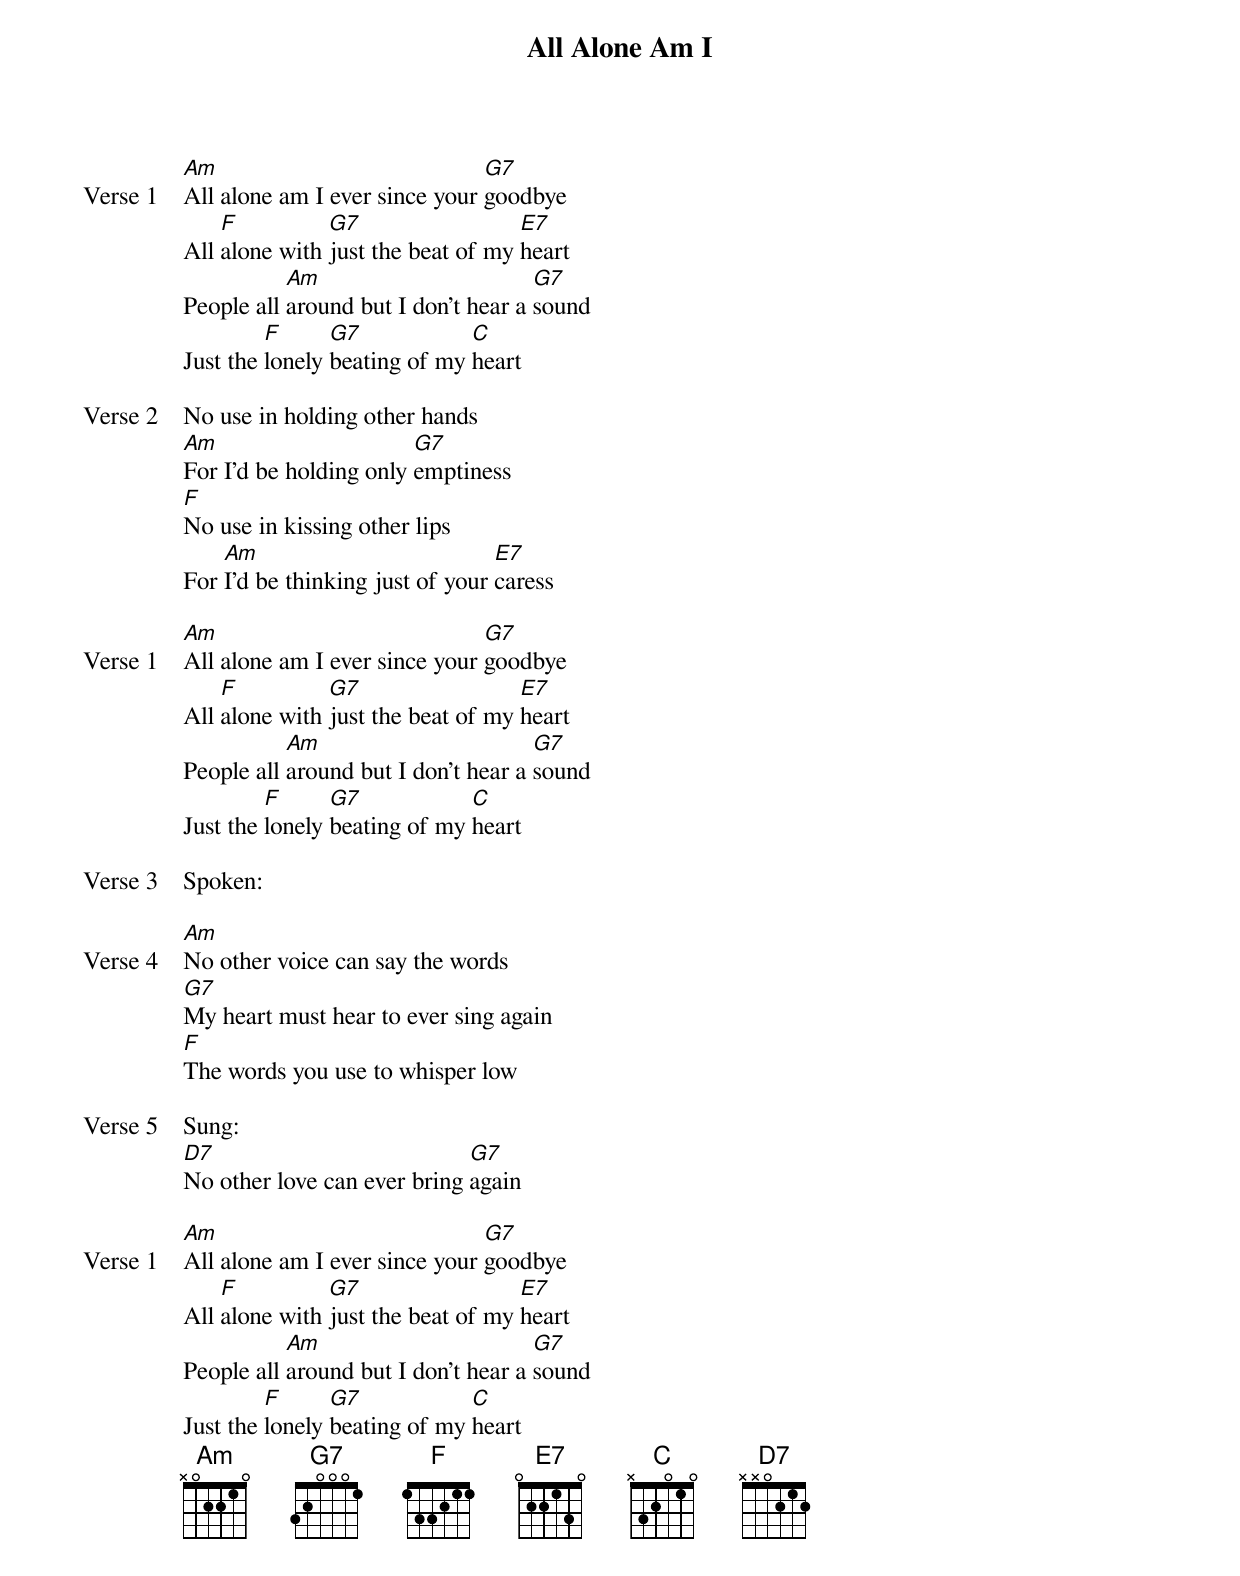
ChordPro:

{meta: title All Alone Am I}
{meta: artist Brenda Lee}
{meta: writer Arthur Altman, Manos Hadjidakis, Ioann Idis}

{start_of_verse: Verse 1}
[Am]All alone am I ever since your [G7]goodbye
All [F]alone with [G7]just the beat of my [E7]heart
People all [Am]around but I don't hear a [G7]sound
Just the [F]lonely [G7]beating of my [C]heart
{end_of_verse}

{start_of_verse: Verse 2}
No use in holding other hands
[Am]For I'd be holding only [G7]emptiness
[F]No use in kissing other lips
For [Am]I'd be thinking just of your [E7]caress
{end_of_verse}

{start_of_verse: Verse 1}
[Am]All alone am I ever since your [G7]goodbye
All [F]alone with [G7]just the beat of my [E7]heart
People all [Am]around but I don't hear a [G7]sound
Just the [F]lonely [G7]beating of my [C]heart
{end_of_verse}

{start_of_verse: Verse 3}
Spoken:
{end_of_verse}

{start_of_verse: Verse 4}
[Am]No other voice can say the words
[G7]My heart must hear to ever sing again
[F]The words you use to whisper low
{end_of_verse}

{start_of_verse: Verse 5}
Sung:
[D7]No other love can ever bring [G7]again
{end_of_verse}

{start_of_verse: Verse 1}
[Am]All alone am I ever since your [G7]goodbye
All [F]alone with [G7]just the beat of my [E7]heart
People all [Am]around but I don't hear a [G7]sound
Just the [F]lonely [G7]beating of my [C]heart
{end_of_verse}
